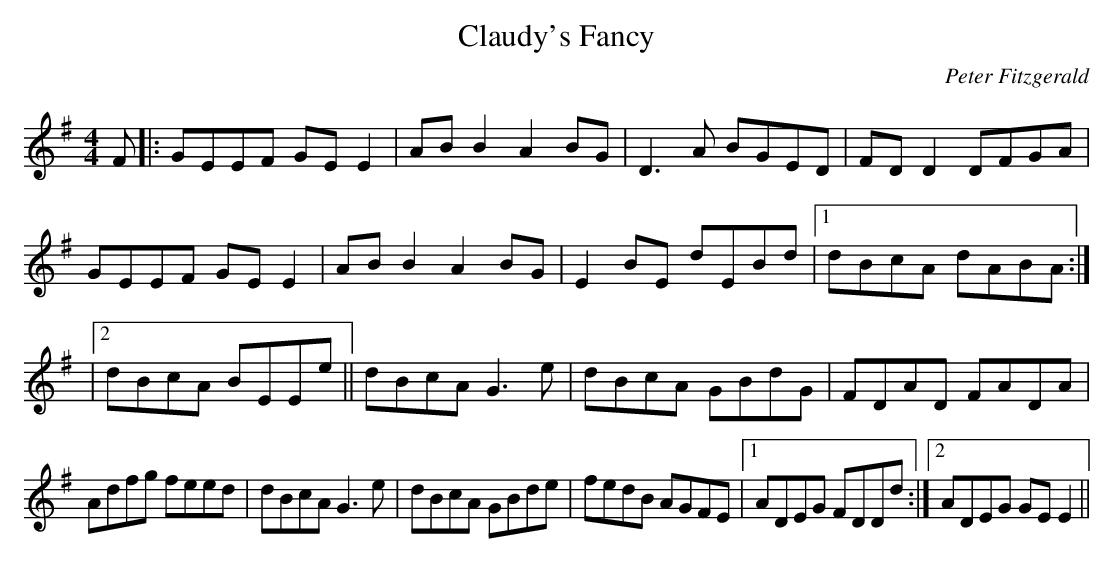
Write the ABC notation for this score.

X:1
T: Claudy's Fancy
C: Peter Fitzgerald
M: 4/4
L: 1/8
K: G
F |: GEEF GE E2 | AB B2 A2 BG | D3 A BGED |\
FD D2 DFGA |
GEEF GE E2 | AB B2 A2 BG | E2 BE dEBd |1\
dBcA dABA :|
|2 dBcA BEEe || dBcA G3 e | dBcA GBdG |\
FDAD FADA |
Adfg feed|dBcA G3 e|dBcA GBde|fedB AGFE|1\
ADEG FDDd :|2 ADEG GE E2 ||
